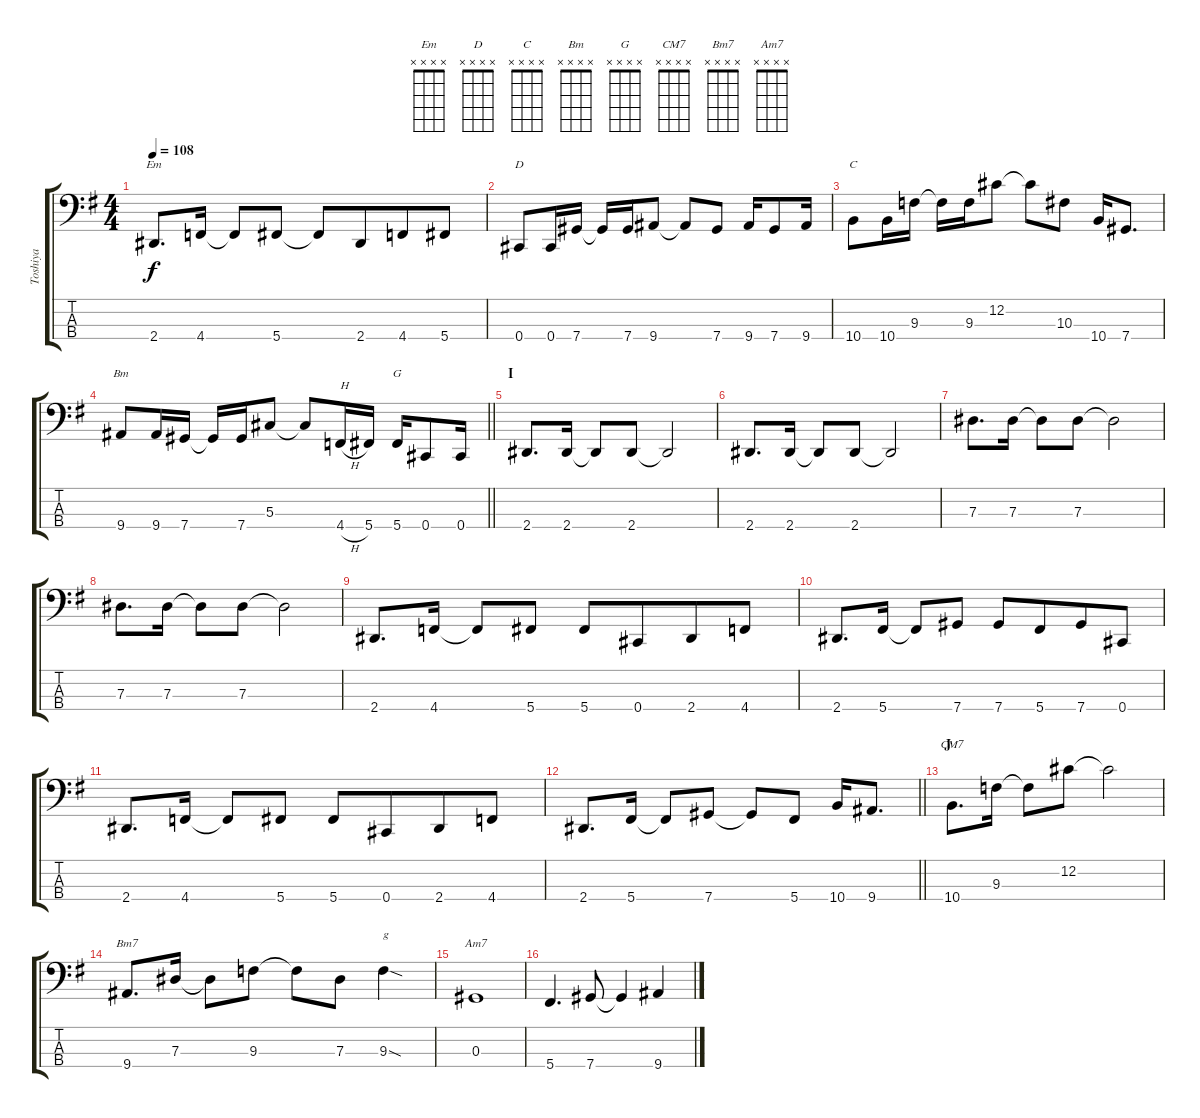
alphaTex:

\track ("Toshiya" "Toshiya") {instrument electricbasspick}
\staff {score tabs}
\tuning (Gb2 Db2 Ab1 Db1) {hide}
\chord ("Em" x x x x)
\chord ("D" x x x x)
\chord ("C" x x x x)
\chord ("Bm" x x x x)
\chord ("G" x x x x)
\chord ("CM7" x x x x)
\chord ("Bm7" x x x x)
\chord ("Am7" x x x x)
\ts (4 4)
\tempo 108
\clef f4
\ks eminor
2.4.8{d ch "Em" dy f} 4.4.16 4.4{t}.8 5.4.8 5.4{t}.8 2.4.8{beam merge} 4.4.8 5.4.8 |
0.4.8{ch "D"} 0.4.16 7.4.16 7.4{t}.16 7.4.16 9.4.8 9.4{t}.8 7.4.8 9.4.16 7.4.8 9.4.16 |
10.4.8{ch "C"} 10.4.16 9.3.16 9.3{t}.16 9.3.16 12.2.8 12.2{t}.8 10.3.8 10.4.16 7.4.8{d} |
\barLineRight lightlight
9.4.8{ch "Bm"} 9.4.16 7.4.16 7.4{t}.16 7.4.16 5.3.8 5.3{t}.8 4.4{h}.16{txt "H"} 5.4.16 5.4.16{ch "G"} 0.4.8 0.4.16 |
\section ("" "I")
2.4.8{d} 2.4.16 2.4{t}.8 2.4.8 2.4{t}.2 |
2.4.8{d} 2.4.16 2.4{t}.8 2.4.8 2.4{t}.2 |
7.3.8{d} 7.3.16 7.3{t}.8 7.3.8 7.3{t}.2 |
7.3.8{d} 7.3.16 7.3{t}.8 7.3.8 7.3{t}.2 |
2.4.8{d} 4.4.16 4.4{t}.8 5.4.8 5.4.8 0.4.8{beam merge} 2.4.8 4.4.8 |
2.4.8{d} 5.4.16 5.4{t}.8 7.4.8 7.4.8 5.4.8{beam merge} 7.4.8 0.4.8 |
2.4.8{d} 4.4.16 4.4{t}.8 5.4.8 5.4.8 0.4.8{beam merge} 2.4.8 4.4.8 |
\barLineRight lightlight
2.4.8{d} 5.4.16 5.4{t}.8 7.4.8 7.4{t}.8 5.4.8 10.4.16 9.4.8{d} |
\section ("" "J")
10.4.8{d ch "CM7"} 9.3.16 9.3{t}.8 12.2.8 12.2{t}.2 |
9.4.8{d ch "Bm7"} 7.3.16 7.3{t}.8 9.3.8 9.3{t}.8 7.3.8 9.3{sod}.4{txt "g"} |
0.3.1{ch "Am7"} |
5.4.4{d} 7.4.8 7.4{t}.4 9.4.4
